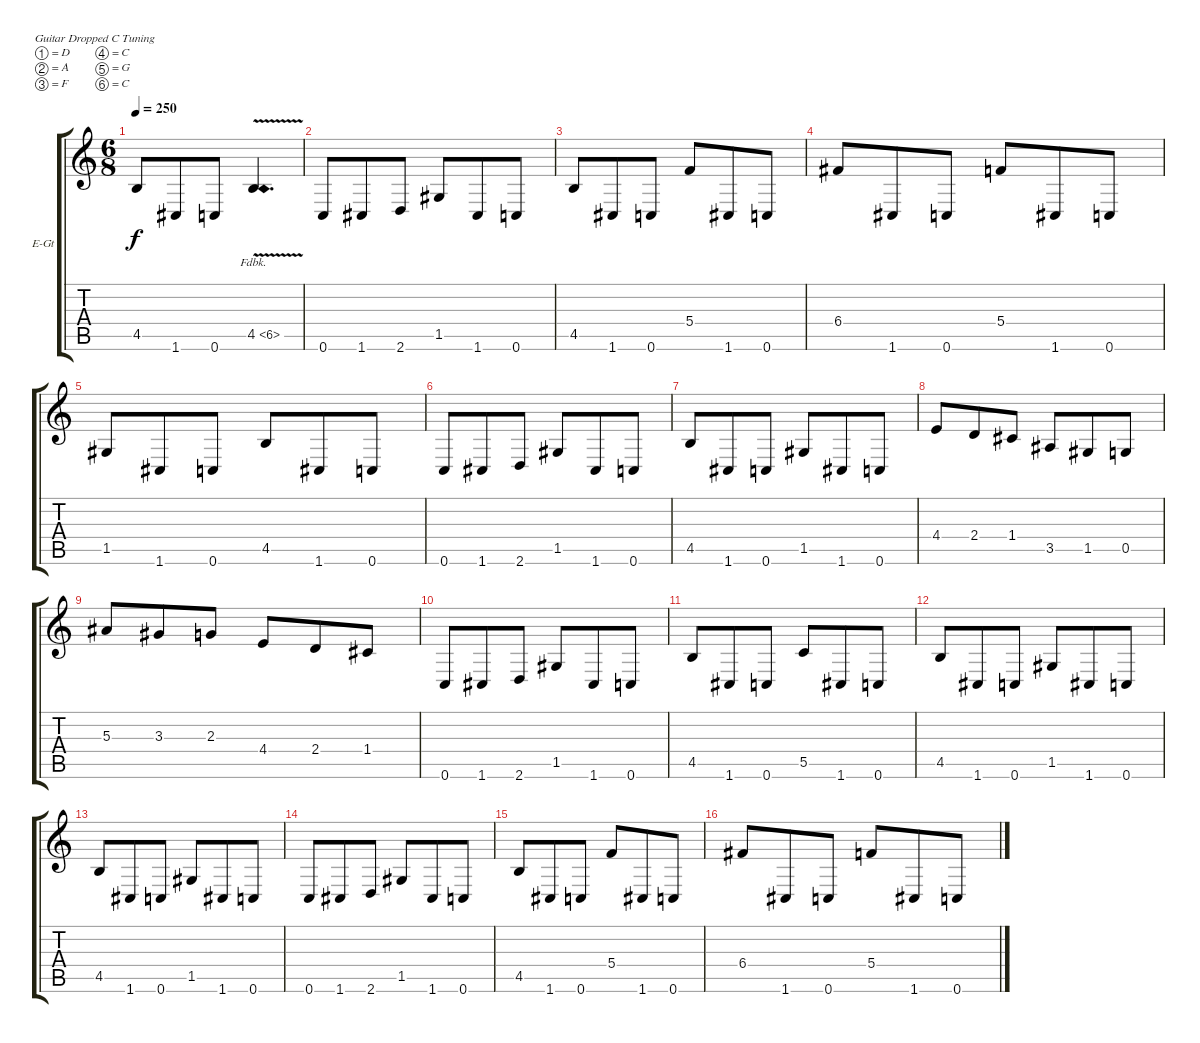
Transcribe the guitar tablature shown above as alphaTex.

\defaultSystemsLayout 4
\bracketExtendMode groupsimilarinstruments
\firstSystemTrackNameOrientation horizontal
\otherSystemsTrackNameOrientation horizontal
\track ("Chris Valenzuela " "E-Gt") {instrument distortionguitar}
\staff {score tabs}
\tuning (D4 A3 F3 C3 G2 C2)
\ts (6 8)
\tempo 250
\clef g2
\ks c
4.5.8{dy f} 1.6.8 0.6.8 4.5{fh 2 v}.4{d} |
0.6.8 1.6.8 2.6.8 1.5.8 1.6.8 0.6.8 |
4.5.8 1.6.8 0.6.8 5.4.8 1.6.8 0.6.8 |
6.4.8 1.6.8 0.6.8 5.4.8 1.6.8 0.6.8 |
1.5.8 1.6.8 0.6.8 4.5.8 1.6.8 0.6.8 |
0.6.8 1.6.8 2.6.8 1.5.8 1.6.8 0.6.8 |
4.5.8 1.6.8 0.6.8 1.5.8 1.6.8 0.6.8 |
4.4.8 2.4.8 1.4.8 3.5.8 1.5.8 0.5.8 |
5.3.8 3.3.8 2.3.8 4.4.8 2.4.8 1.4.8 |
0.6.8 1.6.8 2.6.8 1.5.8 1.6.8 0.6.8 |
4.5.8 1.6.8 0.6.8 5.5.8 1.6.8 0.6.8 |
4.5.8 1.6.8 0.6.8 1.5.8 1.6.8 0.6.8 |
4.5.8 1.6.8 0.6.8 1.5.8 1.6.8 0.6.8 |
0.6.8 1.6.8 2.6.8 1.5.8 1.6.8 0.6.8 |
4.5.8 1.6.8 0.6.8 5.4.8 1.6.8 0.6.8 |
6.4.8 1.6.8 0.6.8 5.4.8 1.6.8 0.6.8
